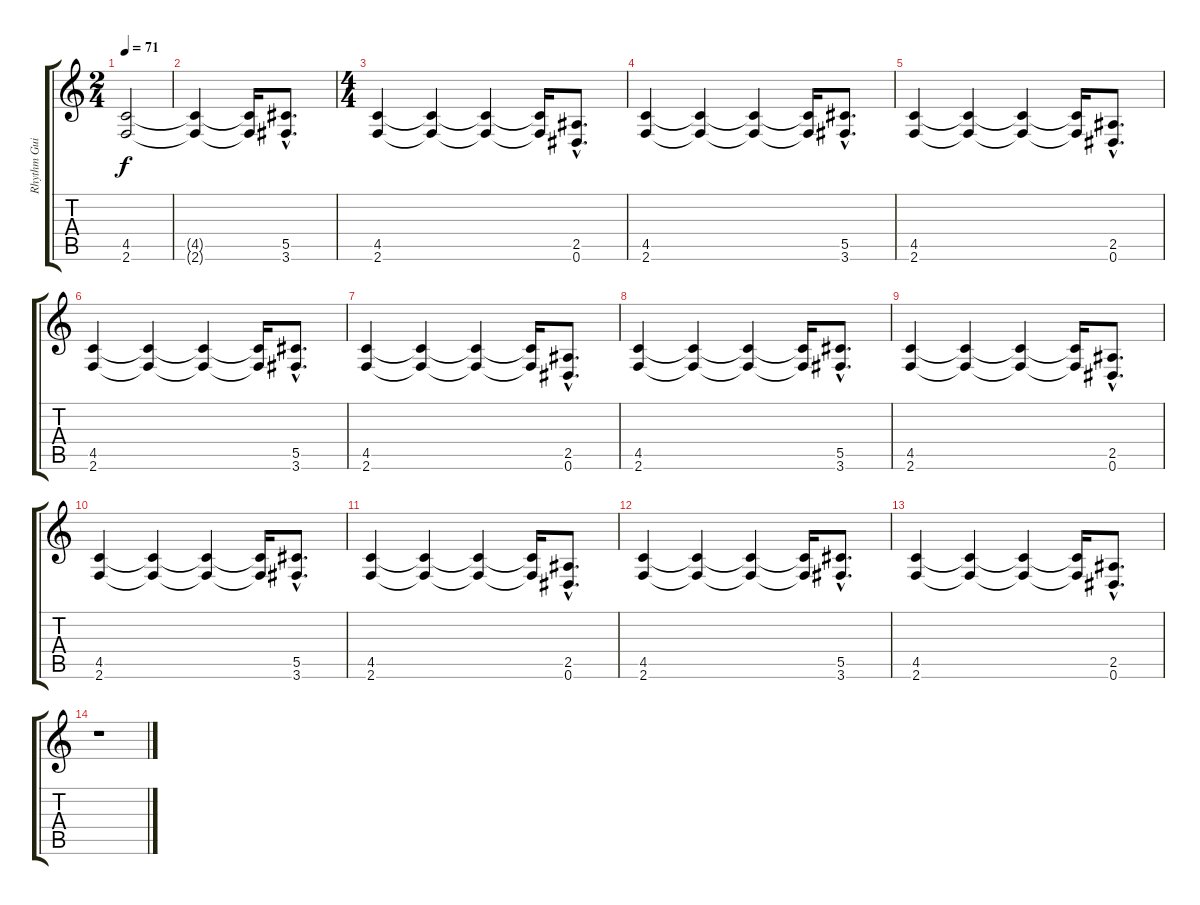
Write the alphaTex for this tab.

\track ("Rhythm Guitar 2" "Rhythm Gui") {instrument distortionguitar}
\staff {score tabs}
\tuning (Eb4 Bb3 Gb3 Db3 Ab2 Eb2) {hide}
\ts (2 4)
\tempo 71
\clef g2
\ks c
(4.5 2.6).2{dy f} |
(4.5{t} 2.6{t}).4{volume 14} (4.5{t} 2.6{t}).16 (5.5{hac} 3.6{hac}).8{d} |
\ts (4 4)
(4.5 2.6).4{volume 13} (4.5{t} 2.6{t}).4 (4.5{t} 2.6{t}).4 (4.5{t} 2.6{t}).16 (2.5{hac} 0.6{hac}).8{d} |
(4.5 2.6).4{volume 11} (4.5{t} 2.6{t}).4 (4.5{t} 2.6{t}).4 (4.5{t} 2.6{t}).16 (5.5{hac} 3.6{hac}).8{d} |
(4.5 2.6).4{volume 10} (4.5{t} 2.6{t}).4 (4.5{t} 2.6{t}).4 (4.5{t} 2.6{t}).16 (2.5{hac} 0.6{hac}).8{d} |
(4.5 2.6).4{volume 9} (4.5{t} 2.6{t}).4 (4.5{t} 2.6{t}).4 (4.5{t} 2.6{t}).16 (5.5{hac} 3.6{hac}).8{d} |
(4.5 2.6).4{volume 8} (4.5{t} 2.6{t}).4 (4.5{t} 2.6{t}).4 (4.5{t} 2.6{t}).16 (2.5{hac} 0.6{hac}).8{d} |
(4.5 2.6).4{volume 6} (4.5{t} 2.6{t}).4 (4.5{t} 2.6{t}).4 (4.5{t} 2.6{t}).16 (5.5{hac} 3.6{hac}).8{d} |
(4.5 2.6).4{volume 5} (4.5{t} 2.6{t}).4 (4.5{t} 2.6{t}).4 (4.5{t} 2.6{t}).16 (2.5{hac} 0.6{hac}).8{d} |
(4.5 2.6).4{volume 4} (4.5{t} 2.6{t}).4 (4.5{t} 2.6{t}).4 (4.5{t} 2.6{t}).16 (5.5{hac} 3.6{hac}).8{d} |
(4.5 2.6).4{volume 3} (4.5{t} 2.6{t}).4 (4.5{t} 2.6{t}).4 (4.5{t} 2.6{t}).16 (2.5{hac} 0.6{hac}).8{d} |
(4.5 2.6).4{volume 1} (4.5{t} 2.6{t}).4 (4.5{t} 2.6{t}).4 (4.5{t} 2.6{t}).16 (5.5{hac} 3.6{hac}).8{d} |
(4.5 2.6).4{volume 1} (4.5{t} 2.6{t}).4 (4.5{t} 2.6{t}).4 (4.5{t} 2.6{t}).16 (2.5{hac} 0.6{hac}).8{d} |
r.1
